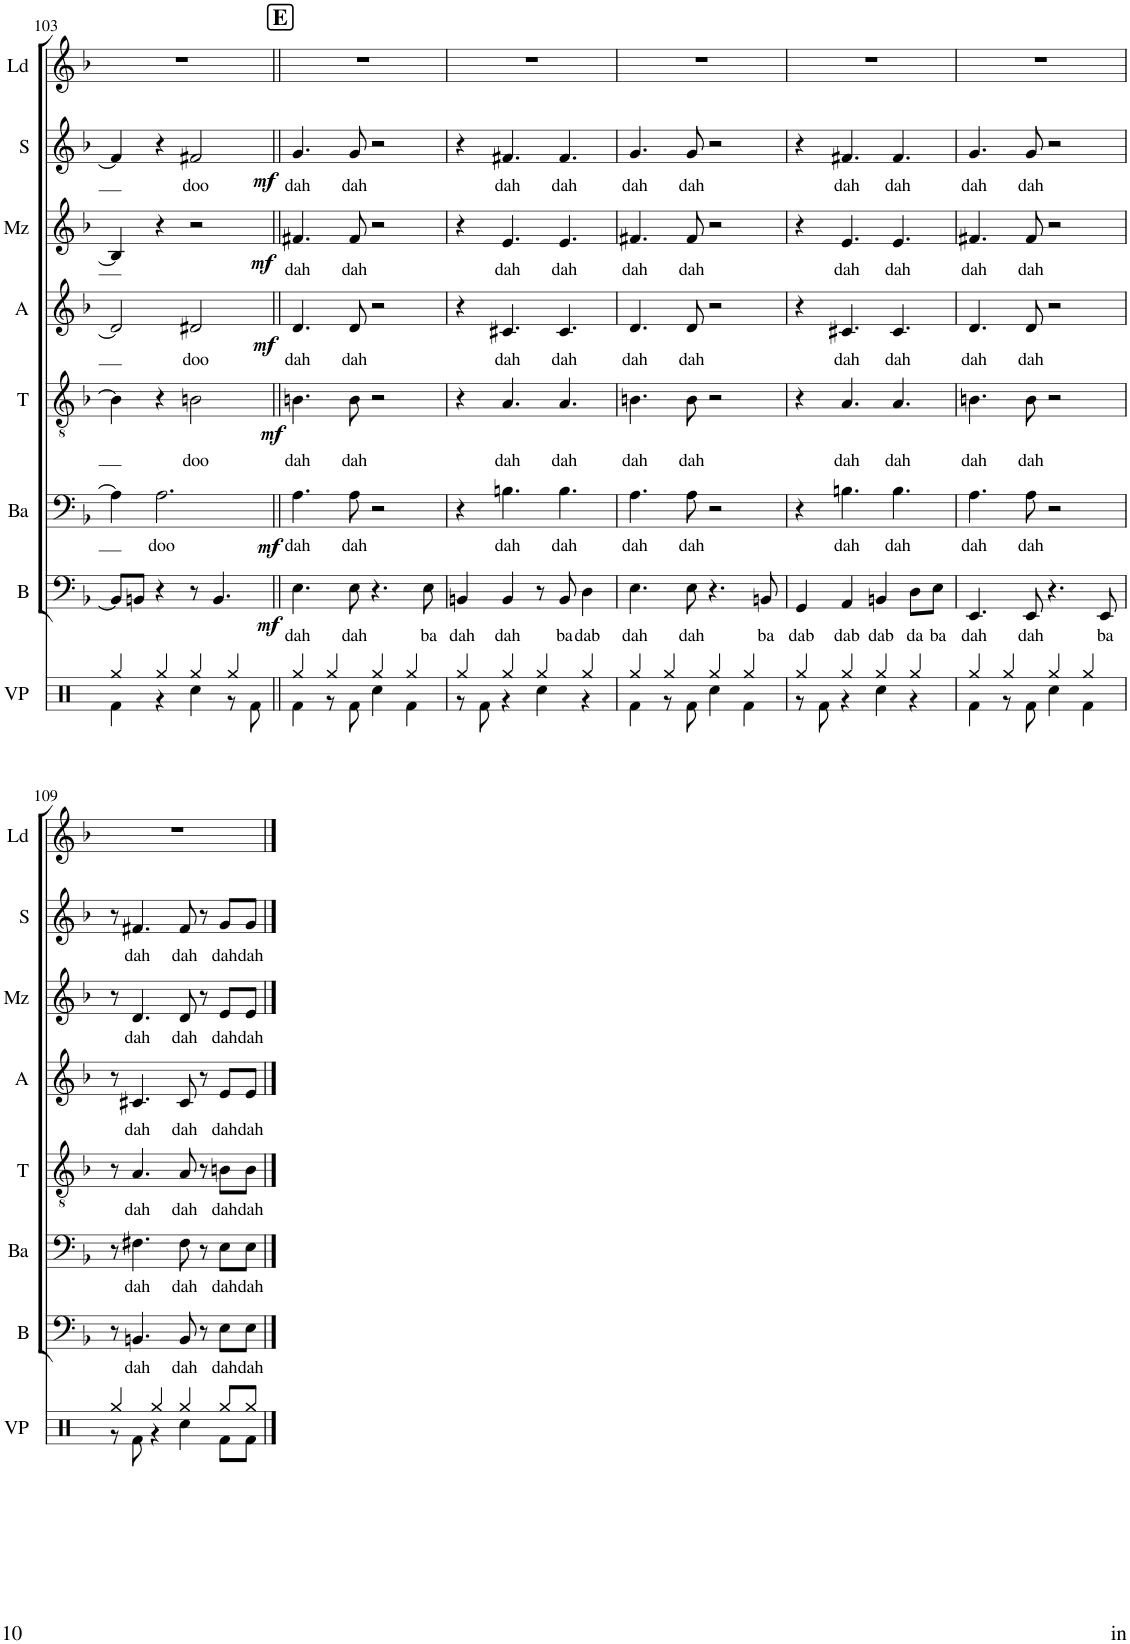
**kern	**kern	**text	**dynam	**kern	**text	**dynam	**kern	**text	**dynam	**kern	**text	**dynam	**kern	**text	**dynam	**kern	**text	**dynam	**kern
*part8	*part7	*part7	*part7	*part6	*part6	*part6	*part5	*part5	*part5	*part4	*part4	*part4	*part3	*part3	*part3	*part2	*part2	*part2	*part1
*staff8	*staff7	*staff7	*staff7	*staff6	*staff6	*staff6	*staff5	*staff5	*staff5	*staff4	*staff4	*staff4	*staff3	*staff3	*staff3	*staff2	*staff2	*staff2	*staff1
*I"Vocal Percussion	*I"Bass	*	*	*I"Baritone	*	*	*I"Tenor	*	*	*I"Alto	*	*	*I"Mezzo	*	*	*I"Soprano	*	*	*I"Lead
*I'VP	*I'B	*	*	*I'Ba	*	*	*I'T	*	*	*I'A	*	*	*I'Mz	*	*	*I'S	*	*	*I'Ld
!!LO:PB:g=z
*clefX	*clefF4	*	*	*clefF4	*	*	*clefGv2	*	*	*clefG2	*	*	*clefG2	*	*	*clefG2	*	*	*clefG2
*k[]	*k[b-]	*	*	*k[b-]	*	*	*k[b-]	*	*	*k[b-]	*	*	*k[b-]	*	*	*k[b-]	*	*	*k[b-]
*M4/4	*M4/4	*	*	*M4/4	*	*	*M4/4	*	*	*M4/4	*	*	*M4/4	*	*	*M4/4	*	*	*M4/4
=103	=103	=103	=103	=103	=103	=103	=103	=103	=103	=103	=103	=103	=103	=103	=103	=103	=103	=103	=103
*^	*	*	*	*	*	*	*	*	*	*	*	*	*	*	*	*	*	*	*
4Rgg/	4Rf\	8BB/L]	.	.	4A\]	.	.	4B\]	.	.	2d#/]	.	.	4B/]	.	.	4f#/]	.	.	1r
.	.	8BBn/J	.	.	.	.	.	.	.	.	.	.	.	.	.	.	.	.	.	.
!	!	!	!	!	!	!LO:LY:b	!LO:DY:b	!	!	!	!	!	!	!	!	!	!	!	!	!
4Rgg/	4r	4r	.	.	2.A\	doo	mf	4r	.	.	.	.	.	4r	.	.	4r	.	.	.
!	!	!	!	!	!	!	!	!	!LO:LY:b	!LO:DY:b	!	!LO:LY:b	!LO:DY:b	!	!	!LO:DY:b	!	!LO:LY:b	!LO:DY:b	!
4Rgg/	4Rcc\	8r	.	.	.	.	.	2Bn\	doo	mf	2d#X/	doo	mf	2r	.	mf	2f#X/	doo	mf	.
!	!	!	!	!LO:DY:b	!	!	!	!	!	!	!	!	!	!	!	!	!	!	!	!
.	.	4.BB/	.	mf	.	.	.	.	.	.	.	.	.	.	.	.	.	.	.	.
4Rgg/	8r	.	.	.	.	.	.	.	.	.	.	.	.	.	.	.	.	.	.	.
.	8Rf\	.	.	.	.	.	.	.	.	.	.	.	.	.	.	.	.	.	.	.
!!LO:REH:place=s1:a:B:cj:fs=14:t=E
=104||	=104||	=104||	=104||	=104||	=104||	=104||	=104||	=104||	=104||	=104||	=104||	=104||	=104||	=104||	=104||	=104||	=104||	=104||	=104||	=104||
!	!	!	!LO:LY:b	!	!	!LO:LY:b	!	!	!LO:LY:b	!	!	!LO:LY:b	!	!	!LO:LY:b	!	!	!LO:LY:b	!	!
4Rgg/	4Rf\	4.E\	dah	.	4.A\	dah	.	4.Bn\	dah	.	4.d/	dah	.	4.f#X/	dah	.	4.g/	dah	.	1r
4Rgg/	8r	.	.	.	.	.	.	.	.	.	.	.	.	.	.	.	.	.	.	.
!	!	!	!LO:LY:b	!	!	!LO:LY:b	!	!	!LO:LY:b	!	!	!LO:LY:b	!	!	!LO:LY:b	!	!	!LO:LY:b	!	!
.	8Rf\	8E\	dah	.	8A\	dah	.	8B\	dah	.	8d/	dah	.	8f#/	dah	.	8g/	dah	.	.
4Rgg/	4Rcc\	4.r	.	.	2r	.	.	2r	.	.	2r	.	.	2r	.	.	2r	.	.	.
4Rgg/	4Rf\	.	.	.	.	.	.	.	.	.	.	.	.	.	.	.	.	.	.	.
!	!	!	!LO:LY:b	!	!	!	!	!	!	!	!	!	!	!	!	!	!	!	!	!
.	.	8E\	ba	.	.	.	.	.	.	.	.	.	.	.	.	.	.	.	.	.
=105	=105	=105	=105	=105	=105	=105	=105	=105	=105	=105	=105	=105	=105	=105	=105	=105	=105	=105	=105	=105
!	!	!	!LO:LY:b	!	!	!	!	!	!	!	!	!	!	!	!	!	!	!	!	!
4Rgg/	8r	4BBn/	dah	.	4r	.	.	4r	.	.	4r	.	.	4r	.	.	4r	.	.	1r
.	8Rf\	.	.	.	.	.	.	.	.	.	.	.	.	.	.	.	.	.	.	.
!	!	!	!LO:LY:b	!	!	!LO:LY:b	!	!	!LO:LY:b	!	!	!LO:LY:b	!	!	!LO:LY:b	!	!	!LO:LY:b	!	!
4Rgg/	4r	4BB/	dah	.	4.Bn\	dah	.	4.A/	dah	.	4.c#X/	dah	.	4.e/	dah	.	4.f#X/	dah	.	.
4Rgg/	4Rcc\	8r	.	.	.	.	.	.	.	.	.	.	.	.	.	.	.	.	.	.
!	!	!	!LO:LY:b	!	!	!LO:LY:b	!	!	!LO:LY:b	!	!	!LO:LY:b	!	!	!LO:LY:b	!	!	!LO:LY:b	!	!
.	.	8BB/	ba	.	4.B\	dah	.	4.A/	dah	.	4.c#/	dah	.	4.e/	dah	.	4.f#/	dah	.	.
!	!	!	!LO:LY:b	!	!	!	!	!	!	!	!	!	!	!	!	!	!	!	!	!
4Rgg/	4r	4D\	dab	.	.	.	.	.	.	.	.	.	.	.	.	.	.	.	.	.
=106	=106	=106	=106	=106	=106	=106	=106	=106	=106	=106	=106	=106	=106	=106	=106	=106	=106	=106	=106	=106
!	!	!	!LO:LY:b	!	!	!LO:LY:b	!	!	!LO:LY:b	!	!	!LO:LY:b	!	!	!LO:LY:b	!	!	!LO:LY:b	!	!
4Rgg/	4Rf\	4.E\	dah	.	4.A\	dah	.	4.Bn\	dah	.	4.d/	dah	.	4.f#X/	dah	.	4.g/	dah	.	1r
4Rgg/	8r	.	.	.	.	.	.	.	.	.	.	.	.	.	.	.	.	.	.	.
!	!	!	!LO:LY:b	!	!	!LO:LY:b	!	!	!LO:LY:b	!	!	!LO:LY:b	!	!	!LO:LY:b	!	!	!LO:LY:b	!	!
.	8Rf\	8E\	dah	.	8A\	dah	.	8B\	dah	.	8d/	dah	.	8f#/	dah	.	8g/	dah	.	.
4Rgg/	4Rcc\	4.r	.	.	2r	.	.	2r	.	.	2r	.	.	2r	.	.	2r	.	.	.
4Rgg/	4Rf\	.	.	.	.	.	.	.	.	.	.	.	.	.	.	.	.	.	.	.
!	!	!	!LO:LY:b	!	!	!	!	!	!	!	!	!	!	!	!	!	!	!	!	!
.	.	8BBn/	ba	.	.	.	.	.	.	.	.	.	.	.	.	.	.	.	.	.
=107	=107	=107	=107	=107	=107	=107	=107	=107	=107	=107	=107	=107	=107	=107	=107	=107	=107	=107	=107	=107
!	!	!	!LO:LY:b	!	!	!	!	!	!	!	!	!	!	!	!	!	!	!	!	!
4Rgg/	8r	4GG/	dab	.	4r	.	.	4r	.	.	4r	.	.	4r	.	.	4r	.	.	1r
.	8Rf\	.	.	.	.	.	.	.	.	.	.	.	.	.	.	.	.	.	.	.
!	!	!	!LO:LY:b	!	!	!LO:LY:b	!	!	!LO:LY:b	!	!	!LO:LY:b	!	!	!LO:LY:b	!	!	!LO:LY:b	!	!
4Rgg/	4r	4AA/	dab	.	4.Bn\	dah	.	4.A/	dah	.	4.c#X/	dah	.	4.e/	dah	.	4.f#X/	dah	.	.
!	!	!	!LO:LY:b	!	!	!	!	!	!	!	!	!	!	!	!	!	!	!	!	!
4Rgg/	4Rcc\	4BBn/	dab	.	.	.	.	.	.	.	.	.	.	.	.	.	.	.	.	.
!	!	!	!	!	!	!LO:LY:b	!	!	!LO:LY:b	!	!	!LO:LY:b	!	!	!LO:LY:b	!	!	!LO:LY:b	!	!
.	.	.	.	.	4.B\	dah	.	4.A/	dah	.	4.c#/	dah	.	4.e/	dah	.	4.f#/	dah	.	.
!	!	!	!LO:LY:b	!	!	!	!	!	!	!	!	!	!	!	!	!	!	!	!	!
4Rgg/	4r	8D\L	da	.	.	.	.	.	.	.	.	.	.	.	.	.	.	.	.	.
!	!	!	!LO:LY:b	!	!	!	!	!	!	!	!	!	!	!	!	!	!	!	!	!
.	.	8E\J	ba	.	.	.	.	.	.	.	.	.	.	.	.	.	.	.	.	.
=108	=108	=108	=108	=108	=108	=108	=108	=108	=108	=108	=108	=108	=108	=108	=108	=108	=108	=108	=108	=108
!	!	!	!LO:LY:b	!	!	!LO:LY:b	!	!	!LO:LY:b	!	!	!LO:LY:b	!	!	!LO:LY:b	!	!	!LO:LY:b	!	!
4Rgg/	4Rf\	4.EE/	dah	.	4.A\	dah	.	4.Bn\	dah	.	4.d/	dah	.	4.f#X/	dah	.	4.g/	dah	.	1r
4Rgg/	8r	.	.	.	.	.	.	.	.	.	.	.	.	.	.	.	.	.	.	.
!	!	!	!LO:LY:b	!	!	!LO:LY:b	!	!	!LO:LY:b	!	!	!LO:LY:b	!	!	!LO:LY:b	!	!	!LO:LY:b	!	!
.	8Rf\	8EE/	dah	.	8A\	dah	.	8B\	dah	.	8d/	dah	.	8f#/	dah	.	8g/	dah	.	.
4Rgg/	4Rcc\	4.r	.	.	2r	.	.	2r	.	.	2r	.	.	2r	.	.	2r	.	.	.
4Rgg/	4Rf\	.	.	.	.	.	.	.	.	.	.	.	.	.	.	.	.	.	.	.
!	!	!	!LO:LY:b	!	!	!	!	!	!	!	!	!	!	!	!	!	!	!	!	!
.	.	8EE/	ba	.	.	.	.	.	.	.	.	.	.	.	.	.	.	.	.	.
!!LO:LB:g=z
=109	=109	=109	=109	=109	=109	=109	=109	=109	=109	=109	=109	=109	=109	=109	=109	=109	=109	=109	=109	=109
4Rgg/	8r	8r	.	.	8r	.	.	8r	.	.	8r	.	.	8r	.	.	8r	.	.	1r
!	!	!	!LO:LY:b	!	!	!LO:LY:b	!	!	!LO:LY:b	!	!	!LO:LY:b	!	!	!LO:LY:b	!	!	!LO:LY:b	!	!
.	8Rf\	4.BBn/	dah	.	4.F#X\	dah	.	4.A/	dah	.	4.c#X/	dah	.	4.d/	dah	.	4.f#X/	dah	.	.
4Rgg/	4r	.	.	.	.	.	.	.	.	.	.	.	.	.	.	.	.	.	.	.
!	!	!	!LO:LY:b	!	!	!LO:LY:b	!	!	!LO:LY:b	!	!	!LO:LY:b	!	!	!LO:LY:b	!	!	!LO:LY:b	!	!
4Rgg/	4Rcc\	8BB/	dah	.	8F#\	dah	.	8A/	dah	.	8c#/	dah	.	8d/	dah	.	8f#/	dah	.	.
.	.	8r	.	.	8r	.	.	8r	.	.	8r	.	.	8r	.	.	8r	.	.	.
!	!	!	!LO:LY:b	!	!	!LO:LY:b	!	!	!LO:LY:b	!	!	!LO:LY:b	!	!	!LO:LY:b	!	!	!LO:LY:b	!	!
8Rgg/L	8Rf\L	8E\L	dah	.	8E\L	dah	.	8Bn\L	dah	.	8e/L	dah	.	8e/L	dah	.	8g/L	dah	.	.
!	!	!	!LO:LY:b	!	!	!LO:LY:b	!	!	!LO:LY:b	!	!	!LO:LY:b	!	!	!LO:LY:b	!	!	!LO:LY:b	!	!
8Rgg/J	8Rf\J	8E\J	dah	.	8E\J	dah	.	8B\J	dah	.	8e/J	dah	.	8e/J	dah	.	8g/J	dah	.	.
*v	*v	*	*	*	*	*	*	*	*	*	*	*	*	*	*	*	*	*	*	*
==	==	==	==	==	==	==	==	==	==	==	==	==	==	==	==	==	==	==	==
*-	*-	*-	*-	*-	*-	*-	*-	*-	*-	*-	*-	*-	*-	*-	*-	*-	*-	*-	*-
